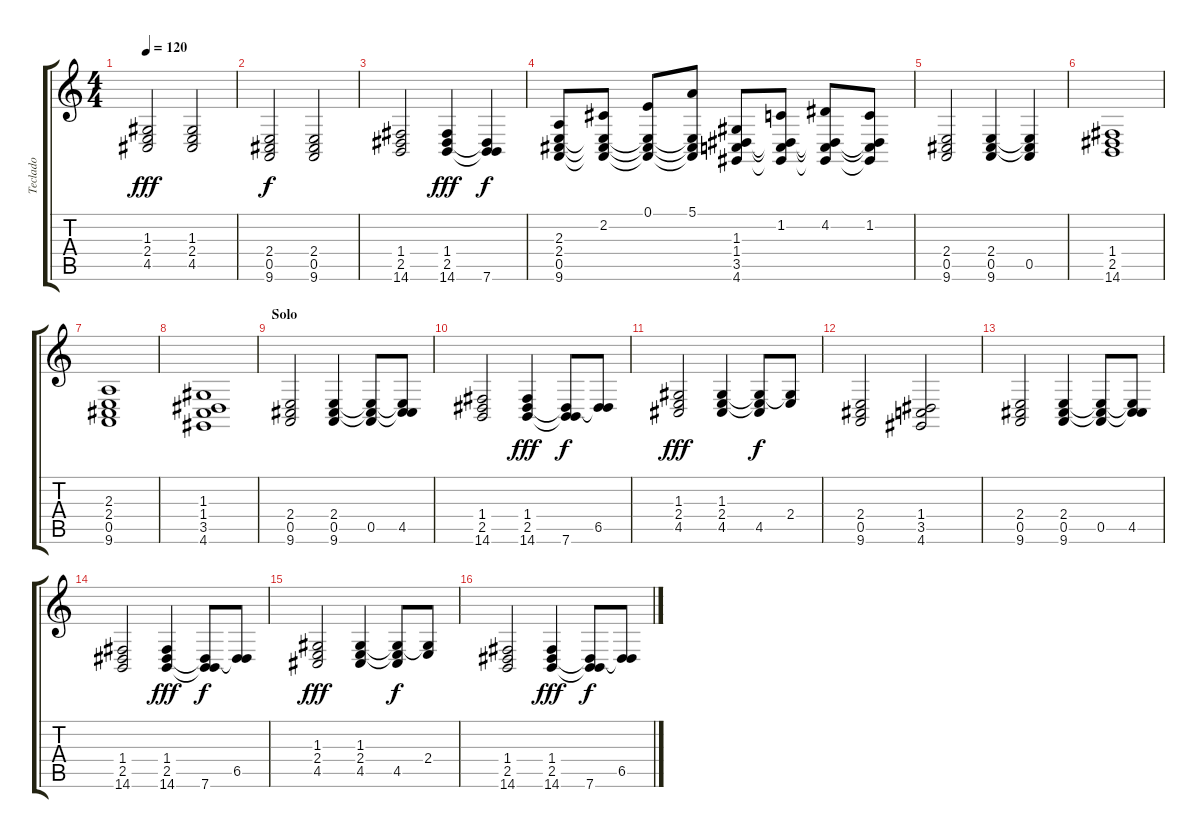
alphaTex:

\track ("Teclado" "Teclado") {instrument brightacousticpiano}
\staff {score tabs}
\tuning (E4 B3 G3 D3 A2 E2) {hide}
\ts (4 4)
\tempo 120
\clef g2
\ks c
(1.3 2.4 4.5).2{dy fff} (1.3 2.4 4.5).2 |
(2.4 0.5 9.6).2{dy f} (2.4 0.5 9.6).2 |
(1.4 2.5 14.6).2 (1.4 2.5 14.6).4{dy fff} (1.4{t} 2.5{t} 7.6).4{dy f} |
(2.3 2.4 0.5 9.6).8 (2.2 2.4{t} 0.5{t} 9.6{t}).8 (0.1 2.4{t} 0.5{t} 9.6{t}).8 (5.1 2.4{t} 0.5{t} 9.6{t}).8 (1.3 1.4 3.5 4.6).8 (1.2 1.4{t} 3.5{t} 4.6{t}).8 (4.2 1.4{t} 3.5{t} 4.6{t}).8 (1.2 1.4{t} 3.5{t} 4.6{t}).8 |
(2.4 0.5 9.6).2 (2.4 0.5 9.6).4 (2.4{t} 0.5 9.6{t}).4 |
(1.4 2.5 14.6).1 |
(2.3 2.4 0.5 9.6).1 |
(1.3 1.4 3.5 4.6).1 |
\section ("" "Solo")
(2.4 0.5 9.6).2 (2.4 0.5 9.6).4 (2.4{t} 0.5 9.6{t}).8 (2.4{t} 4.5 9.6{t}).8 |
(1.4 2.5 14.6).2 (1.4 2.5 14.6).4{dy fff} (1.4{t} 2.5{t} 7.6).8{dy f} (1.4{t} 6.5).8 |
(1.3 2.4 4.5).2{dy fff} (1.3 2.4 4.5).4 (1.3{t} 2.4{t} 4.5).8{dy f} (1.3{t} 2.4).8 |
(2.4 0.5 9.6).2 (1.4 3.5 4.6).2 |
(2.4 0.5 9.6).2 (2.4 0.5 9.6).4 (2.4{t} 0.5 9.6{t}).8 (2.4{t} 4.5 9.6{t}).8 |
(1.4 2.5 14.6).2 (1.4 2.5 14.6).4{dy fff} (1.4{t} 2.5{t} 7.6).8{dy f} (1.4{t} 6.5).8 |
(1.3 2.4 4.5).2{dy fff} (1.3 2.4 4.5).4 (1.3{t} 2.4{t} 4.5).8{dy f} (1.3{t} 2.4).8 |
(1.4 2.5 14.6).2 (1.4 2.5 14.6).4{dy fff} (1.4{t} 2.5{t} 7.6).8{dy f} (1.4{t} 6.5).8
